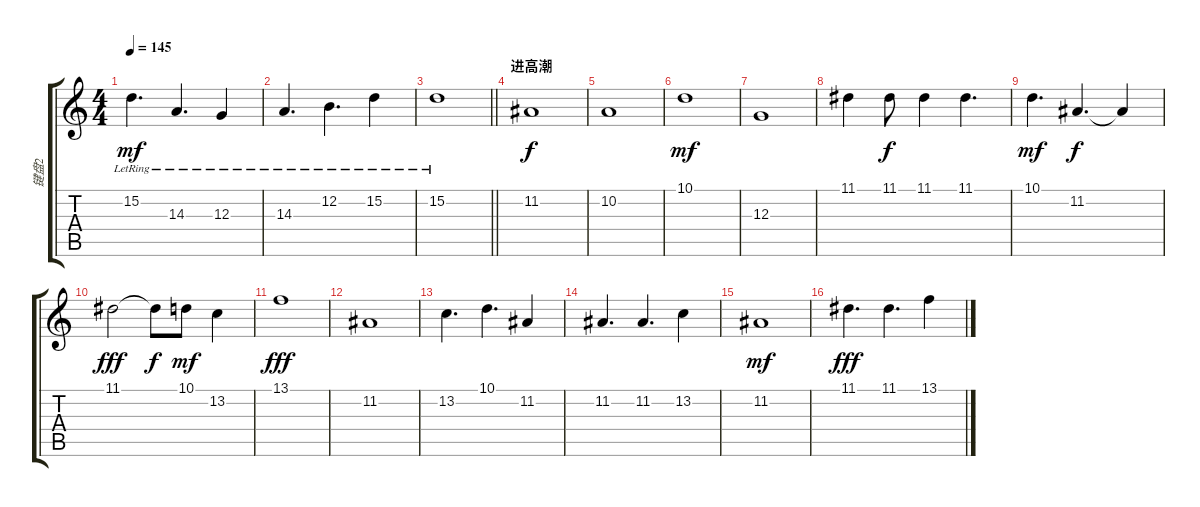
\track ("键盘2" "键盘2") {instrument glockenspiel}
\staff {score tabs}
\tuning (E4 B3 G3 D3 A2 E2) {hide}
\ts (4 4)
\tempo 145
\clef g2
\ks c
15.2{lr}.4{d dy mf} 14.3{lr}.4{d} 12.3{lr}.4 |
14.3{lr}.4{d} 12.2{lr}.4{d} 15.2{lr}.4 |
\barLineRight lightlight
15.2{lr}.1 |
\section ("" "进高潮")
11.2.1{dy f} |
10.2.1 |
10.1.1{dy mf} |
12.3.1 |
11.1.4 11.1.8{dy f} 11.1.4 11.1.4{d} |
10.1.4{d dy mf} 11.2.4{d dy f} 11.2{t}.4 |
11.1.2{dy fff} 11.1{t}.8{dy f} 10.1.8{dy mf} 13.2.4 |
13.1.1{dy fff} |
11.2.1 |
13.2.4{d} 10.1.4{d} 11.2.4 |
11.2.4{d} 11.2.4{d} 13.2.4 |
11.2.1{dy mf} |
11.1.4{d dy fff} 11.1.4{d} 13.1.4
